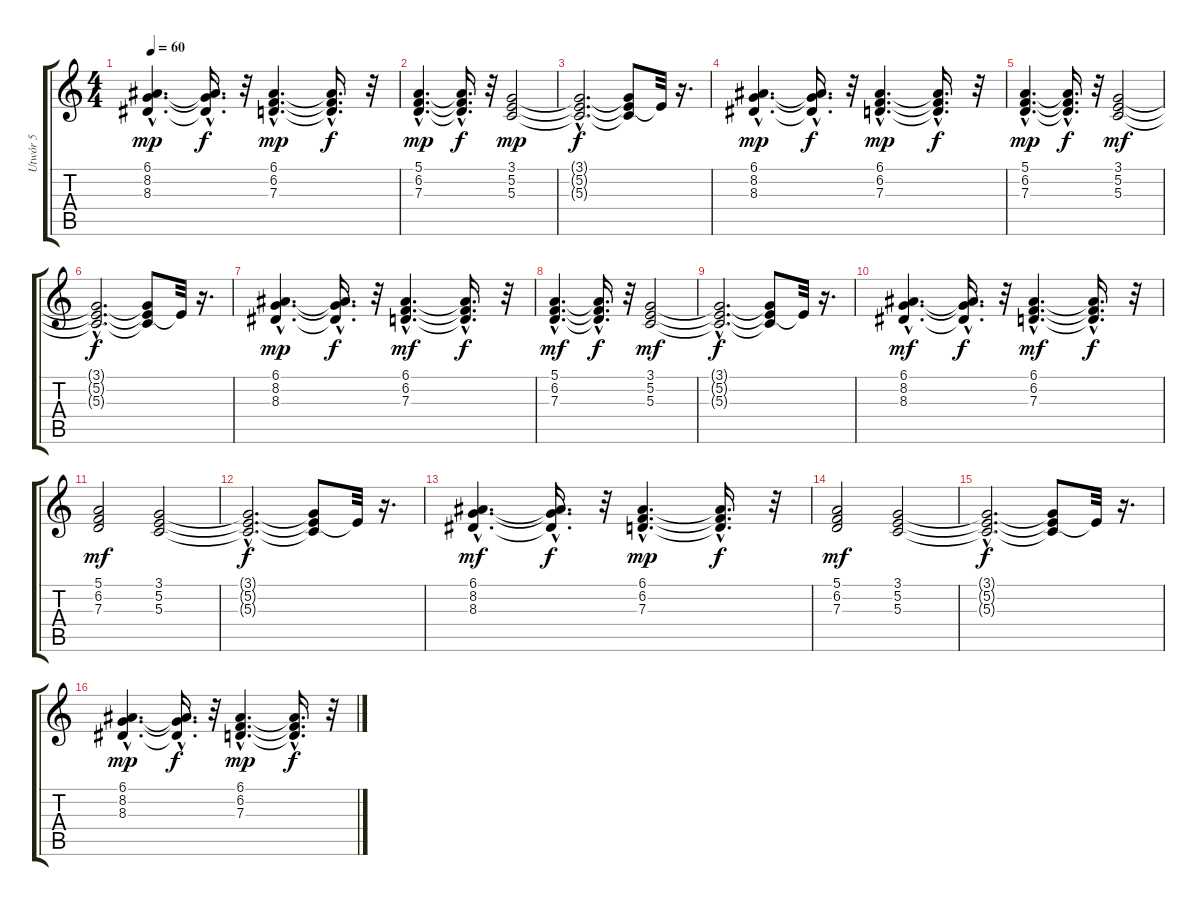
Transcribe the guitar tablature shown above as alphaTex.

\track ("Utwór 5" "Utwór 5") {instrument brightacousticpiano}
\staff {score tabs}
\tuning (E4 B3 G3 D3 A2 E2) {hide}
\ts (4 4)
\tempo 60
\clef g2
\ks c
(6.1{hac} 8.2{hac} 8.3{hac}).4{d dy mp} (6.1{hac t} 8.2{hac t} 8.3{hac t}).16{d dy f} r.32 (6.1{hac} 6.2{hac} 7.3{hac}).4{d dy mp} (6.1{hac t} 6.2{hac t} 7.3{hac t}).16{d dy f} r.32 |
(5.1{hac} 6.2{hac} 7.3{hac}).4{d dy mp} (5.1{hac t} 6.2{hac t} 7.3{hac t}).16{d dy f} r.32 (3.1 5.2 5.3).2{dy mp} |
(3.1{hac t} 5.2{hac t} 5.3{hac t}).2{d dy f} (3.1{t} 5.2{t} 5.3{t}).8 5.2{t}.32 r.16{d} |
(6.1{hac} 8.2{hac} 8.3{hac}).4{d dy mp} (6.1{hac t} 8.2{hac t} 8.3{hac t}).16{d dy f} r.32 (6.1{hac} 6.2{hac} 7.3{hac}).4{d dy mp} (6.1{hac t} 6.2{hac t} 7.3{hac t}).16{d dy f} r.32 |
(5.1{hac} 6.2{hac} 7.3{hac}).4{d dy mp} (5.1{hac t} 6.2{hac t} 7.3{hac t}).16{d dy f} r.32 (3.1 5.2 5.3).2{dy mf} |
(3.1{hac t} 5.2{hac t} 5.3{hac t}).2{d dy f} (3.1{t} 5.2{t} 5.3{t}).8 5.2{t}.32 r.16{d} |
(6.1{hac} 8.2{hac} 8.3{hac}).4{d dy mp} (6.1{hac t} 8.2{hac t} 8.3{hac t}).16{d dy f} r.32 (6.1{hac} 6.2{hac} 7.3{hac}).4{d dy mf} (6.1{hac t} 6.2{hac t} 7.3{hac t}).16{d dy f} r.32 |
(5.1{hac} 6.2{hac} 7.3{hac}).4{d dy mf} (5.1{hac t} 6.2{hac t} 7.3{hac t}).16{d dy f} r.32 (3.1 5.2 5.3).2{dy mf} |
(3.1{hac t} 5.2{hac t} 5.3{hac t}).2{d dy f} (3.1{t} 5.2{t} 5.3{t}).8 5.2{t}.32 r.16{d} |
(6.1{hac} 8.2{hac} 8.3{hac}).4{d dy mf} (6.1{hac t} 8.2{hac t} 8.3{hac t}).16{d dy f} r.32 (6.1{hac} 6.2{hac} 7.3{hac}).4{d dy mf} (6.1{hac t} 6.2{hac t} 7.3{hac t}).16{d dy f} r.32 |
(5.1 6.2 7.3).2{dy mf} (3.1 5.2 5.3).2 |
(3.1{hac t} 5.2{hac t} 5.3{hac t}).2{d dy f} (3.1{t} 5.2{t} 5.3{t}).8 5.2{t}.32 r.16{d} |
(6.1{hac} 8.2{hac} 8.3{hac}).4{d dy mf} (6.1{hac t} 8.2{hac t} 8.3{hac t}).16{d dy f} r.32 (6.1{hac} 6.2{hac} 7.3{hac}).4{d dy mp} (6.1{hac t} 6.2{hac t} 7.3{hac t}).16{d dy f} r.32 |
(5.1 6.2 7.3).2{dy mf} (3.1 5.2 5.3).2 |
(3.1{hac t} 5.2{hac t} 5.3{hac t}).2{d dy f} (3.1{t} 5.2{t} 5.3{t}).8 5.2{t}.32 r.16{d} |
(6.1{hac} 8.2{hac} 8.3{hac}).4{d dy mp} (6.1{hac t} 8.2{hac t} 8.3{hac t}).16{d dy f} r.32 (6.1{hac} 6.2{hac} 7.3{hac}).4{d dy mp} (6.1{hac t} 6.2{hac t} 7.3{hac t}).16{d dy f} r.32
